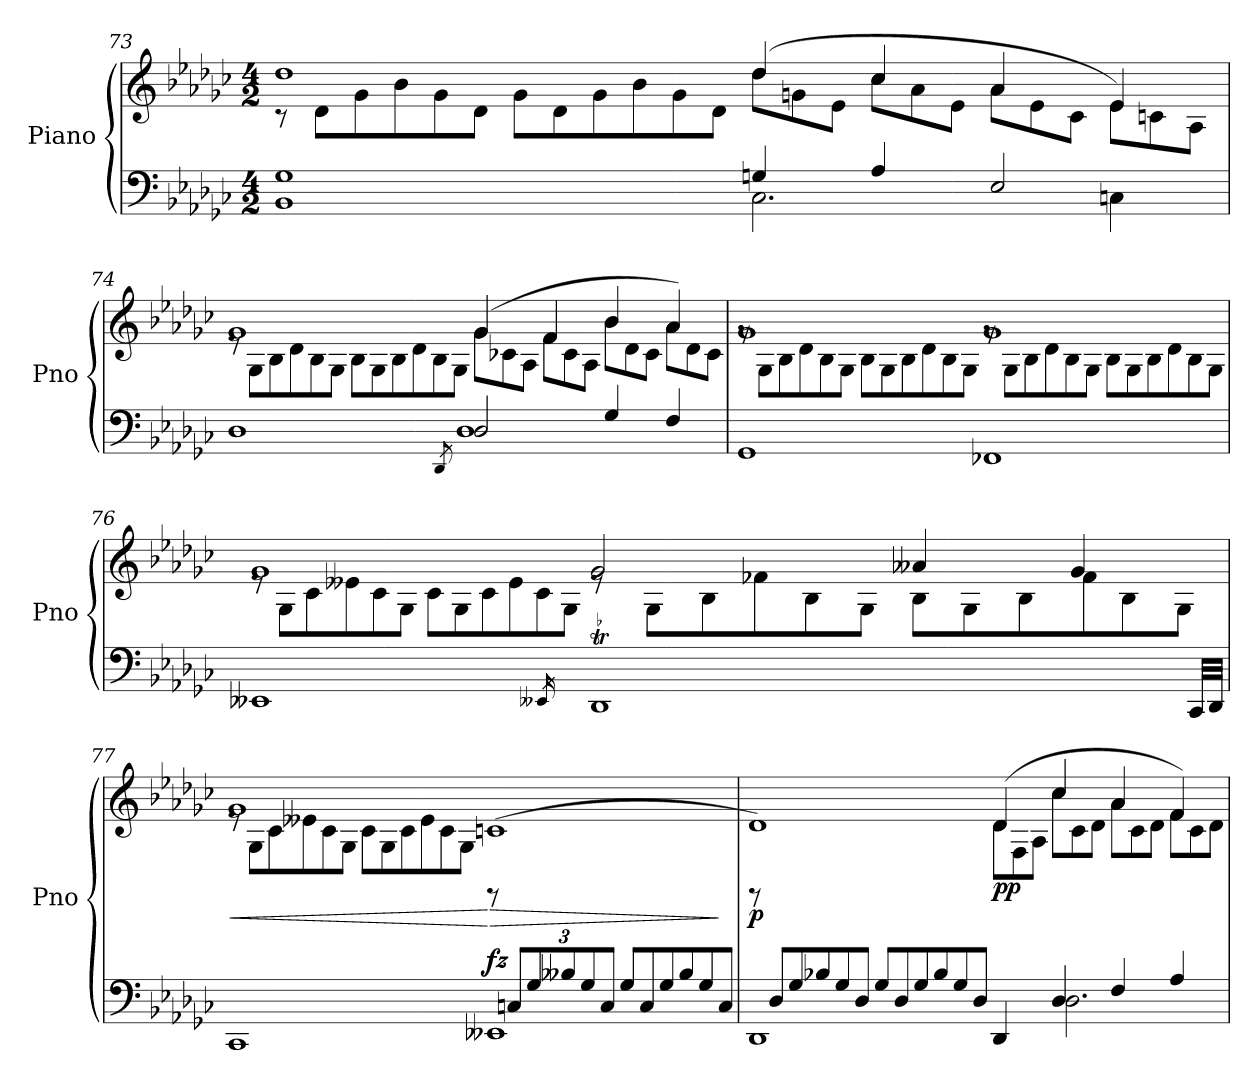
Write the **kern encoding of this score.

**kern	**kern	**dynam
*part1	*part1	*part1
*staff2	*staff1	*staff1/2
*I"Piano	*	*
*I'Pno	*	*
*clefF4	*clefG2	*
*k[b-e-a-d-g-c-]	*k[b-e-a-d-g-c-]	*
*M4/2	*M4/2	*
=73	=73	=73
*^	*^	*
*	*	*	*Xtuplet	*
1BB- 1G-	1ryy	1dd-	12r	.
.	.	.	12d-\L	.
.	.	.	12g-\	.
.	.	.	12b-\	.
.	.	.	12g-\	.
.	.	.	12d-\J	.
.	.	.	12g-\L	.
.	.	.	12d-\	.
.	.	.	12g-\	.
.	.	.	12b-\	.
.	.	.	12g-\	.
.	.	.	12d-\J	.
!	!	!	!	!LO:DY:b
4Gn/	2.C-\	(4dd-/	12dd-\L	other-dynamics
.	.	.	12gn\	.
.	.	.	12e-\J	.
4A-/	.	4cc-/	12cc-\L	.
.	.	.	12a-\	.
.	.	.	12e-\J	.
2E-/	.	4a-/	12a-\L	.
.	.	.	12e-\	.
.	.	.	12c-\J	.
.	4Cn\	4e-/)	12e-\L	.
.	.	.	12cn\	.
.	.	.	12A-\J	.
!!LO:LB:g=z	!!
=74	=74	=74	=74	=74
1D-	1ryy	1g-	12re	.
.	.	.	12G-\L	.
.	.	.	12B-\	.
.	.	.	12d-\	.
.	.	.	12B-\	.
.	.	.	12G-\J	.
.	.	.	12B-\L	.
.	.	.	12G-\	.
.	.	.	12B-\	.
.	.	.	12d-\	.
.	.	.	12B-\	.
.	.	.	12G-\J	.
8qDD-/	.	.	.	.
2D-/	1D-	(4g-/	12g-\L	.
.	.	.	12c-X\	.
.	.	.	12A-\J	.
.	.	4f/	12f\L	.
.	.	.	12c-\	.
.	.	.	12A-\J	.
4G-/	.	4b-/	12b-\L	.
.	.	.	12d-\	.
.	.	.	12c-\J	.
4F/	.	4a-/)	12a-\L	.
.	.	.	12d-\	.
.	.	.	12c-\J	.
*v	*v	*	*	*
=75	=75	=75	=75
1GG-	1g-	12rg	.
.	.	12G-\L	.
.	.	12B-\	.
.	.	12d-\	.
.	.	12B-\	.
.	.	12G-\J	.
.	.	12B-\L	.
.	.	12G-\	.
.	.	12B-\	.
.	.	12d-\	.
.	.	12B-\	.
.	.	12G-\J	.
!	!	!	!LO:DY:a=2
1FF-X	1g-	12rg	other-dynamics
.	.	12G-\L	.
.	.	12B-\	.
.	.	12d-\	.
.	.	12B-\	.
.	.	12G-\J	.
.	.	12B-\L	.
.	.	12G-\	.
.	.	12B-\	.
.	.	12d-\	.
.	.	12B-\	.
.	.	12G-\J	.
!!LO:LB:g=z	!!
=76	=76	=76	=76
*^	*	*	*
1EE--X	1ryy	1g-	12re	.
.	.	.	12G-\L	.
.	.	.	12c-\	.
.	.	.	12e--X\	.
.	.	.	12c-\	.
.	.	.	12G-\J	.
.	.	.	12c-\L	.
.	.	.	12G-\	.
.	.	.	12c-\	.
.	.	.	12e--\	.
.	.	.	12c-\	.
.	.	.	12G-\J	.
16qEE--X/	.	.	.	.
1DD-T	32EE--yy	2g-/	12re	.
.	32DD-yy	.	.	.
.	32EE--yy	.	.	.
.	.	.	12G-\L	.
.	32DD-yy	.	.	.
.	32EE--yy	.	.	.
.	32DD-yy	.	.	.
.	.	.	12B-\	.
.	32EE--yy	.	.	.
.	32DD-yy	.	.	.
.	32EE--yy	.	12f-X\	.
.	32DD-yy	.	.	.
.	32EE--yy	.	.	.
.	.	.	12B-\	.
.	32DD-yy	.	.	.
.	32EE--yy	.	.	.
.	32DD-yy	.	.	.
.	.	.	12G-\J	.
.	32EE--yy	.	.	.
.	32DD-yy	.	.	.
.	32EE--yy	4a--X/	12B-\L	.
.	32DD-yy	.	.	.
.	32EE--yy	.	.	.
.	.	.	12G-\	.
.	32DD-yy	.	.	.
.	32EE--yy	.	.	.
.	32DD-yy	.	.	.
.	.	.	12B-\	.
.	32EE--yy	.	.	.
.	32DD-yy	.	.	.
.	32EE--yy	4g-/	12f-\	.
.	32DD-yy	.	.	.
.	32EE--yy	.	.	.
.	.	.	12B-\	.
.	32DD-yy	.	.	.
.	32EE--yy	.	.	.
.	32DD-yy	.	.	.
.	.	.	12G-\J	.
.	32CC-/LLL	.	.	.
.	32DD-/JJJ	.	.	.
=77	=77	=77	=77	=77
!	!	!	!	!LO:HP:b
12%13ryy	1CC-	1g-	12re	<
.	.	.	12G-\L	.
.	.	.	12c-\	.
.	.	.	12e--X\	.
.	.	.	12c-\	.
.	.	.	12G-\J	.
.	.	.	12c-\L	.
.	.	.	12G-\	.
.	.	.	12c-\	.
.	.	.	12e--\	.
.	.	.	12c-\	.
.	.	.	12G-\J	.
!	!	!	!	!LO:HP:n=1:b
!	!	!	!	!LO:DY:n=1:a=2
.	1EE--X	(>1cn	12rEE	[ > fz
12Cn/L	.	.	12%11ryy	.
12G-/	.	.	.	.
12B--X/	.	.	.	.
12G-/	.	.	.	.
12C/J	.	.	.	.
*Xtuplet	*	*	*	*
12G-/L	.	.	.	.
12C/	.	.	.	.
12G-/	.	.	.	.
12B--/	.	.	.	.
12G-/	.	.	.	.
12C/J	.	.	.	]
!!LO:LB:g=z	!!
=78	=78	=78	=78	=78
*	*^	*	*	*
!	!	!	!	!	!LO:DY:b
12ryy	1DD-	4ryy	1d-)	12rEE	p
12D-/L	.	.	.	12%11ryy	.
12G-/	.	.	.	.	.
*	*v	*v	*	*	*
12B-X/	.	.	.	.
12G-/	.	.	.	.
12D-/J	.	.	.	.
12G-/L	.	.	.	.
12D-/	.	.	.	.
12G-/	.	.	.	.
12B-/	.	.	.	.
12G-/	.	.	.	.
12D-/J	.	.	.	.
!	!	!	!	!LO:DY:b
1ryy	4DD-/	(4d-/	12d-\L	pp
.	.	.	12F\	.
.	.	.	12A-\J	.
*	*^	*	*	*
.	4D-/	2.D-\	4cc-/	12cc-\L	.
.	.	.	.	12c-\	.
.	.	.	.	12d-\J	.
.	4F/	.	4a-/	12a-\L	.
.	.	.	.	12c-\	.
.	.	.	.	12d-\J	.
.	4A-/	.	4f/)	12f\L	.
.	.	.	.	12c-\	.
.	.	.	.	12d-\J	.
*v	*v	*v	*	*	*
*	*v	*v	*
=	=	=
*-	*-	*-
